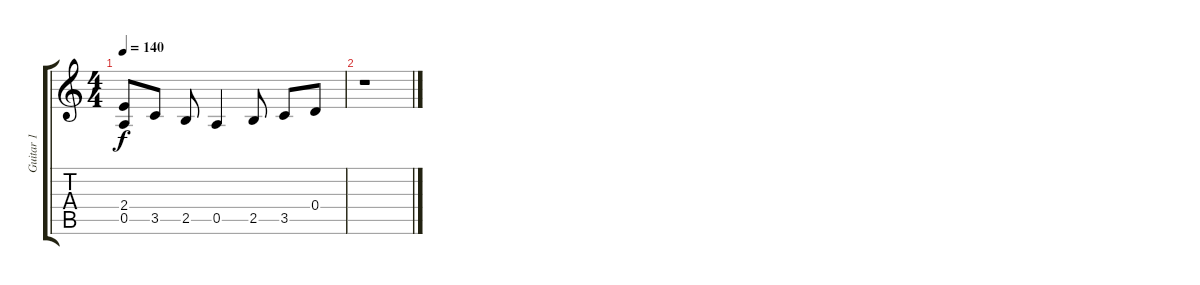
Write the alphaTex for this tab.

\track ("Guitar 1            " "Guitar 1  ") {instrument distortionguitar}
\staff {score tabs}
\tuning (E4 B3 G3 D3 A2 E2) {hide}
\ts (4 4)
\tempo 140
\clef g2
\ks c
(2.4{t} 0.5{t}).8{dy f} 3.5.8 2.5.8 0.5.4 2.5.8 3.5.8 0.4.8 |
r.1
